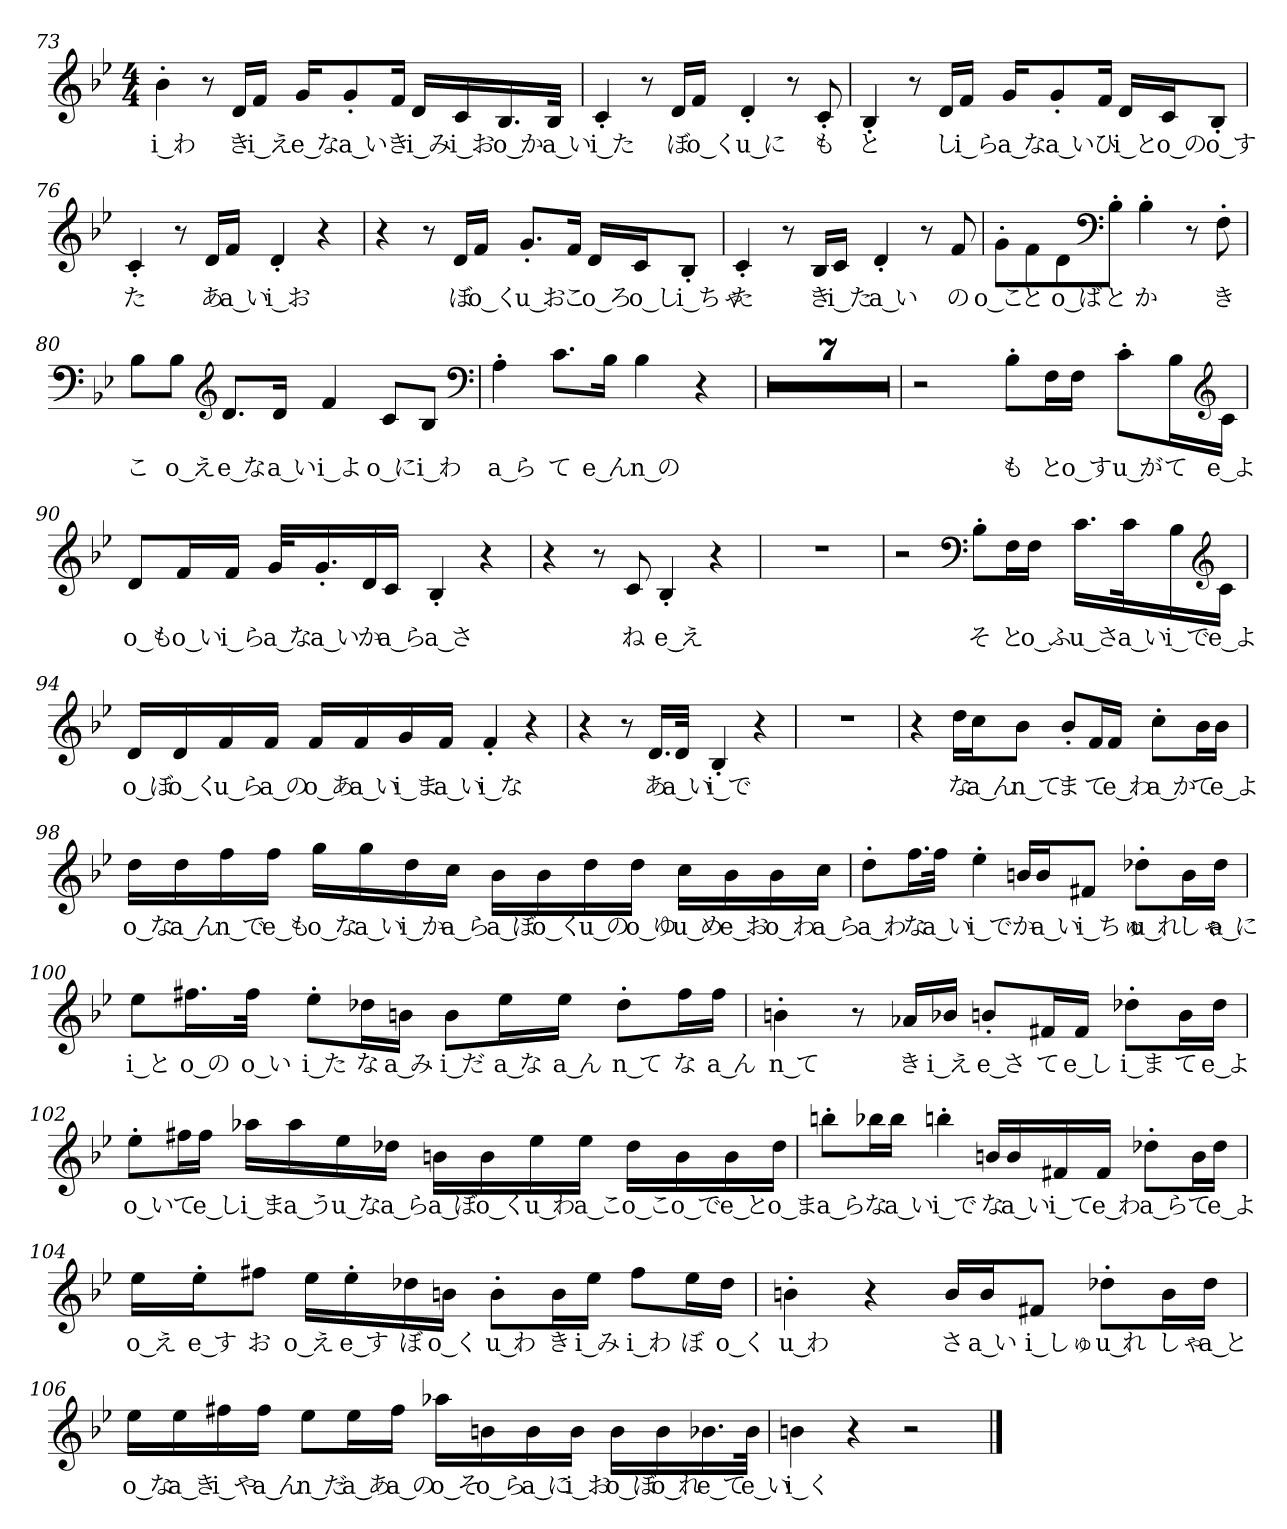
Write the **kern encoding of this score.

**kern	**text
*part1	*part1
*staff1	*staff1
*clefG2	*
*k[b-e-]	*
*M4/4	*
=73	=73
4b-'	i わ
8r	.
16dLL	- き
16fJJ	i え
16gKL	e な
8g'	a い
16fJk	- き
16dLL	i み
16c	i お
16.B-	o か
32B-JJk	a い
=74	=74
4c'	i た
8r	.
16dLL	- ぼ
16fJJ	o く
4d'	u に
8r	.
8c'	- も
=75	=75
4B-'	- と
8r	.
16dLL	- し
16fJJ	i ら
16gKL	a な
8g'	a い
16fJk	- ひ
16dLL	i と
16cJ	o の
8B-'J	o す
=76	=76
4c'	- た
8r	.
16dLL	- あ
16fJJ	a い
4d'	i お
4r	.
=77	=77
4r	.
8r	.
16dLL	- ぼ
16fJJ	o く
8.g'L	u お
16fJk	- こ
16dLL	o ろ
16cJ	o し
8B-'J	i ちゃ
=78	=78
4c'	- た
8r	.
16B-LL	- き
16cJJ	i た
4d'	a い
8r	.
8f	- の
=79	=79
8g'L	o こ
8f	- と
8d	o ば
*clefF4	*
8B-'J	- と
4B-'	- か
8r	.
8F'	- き
=80	=80
8B-L	- こ
8B-J	o え
*clefG2	*
8.dL	e な
16dJk	a い
4f	i よ
8cL	o に
8B-J	i わ
*clefF4	*
=81	=81
4A'	a ら
8.cL	- て
16B-Jk	e ん
4B-	n の
4r	.
=82	=82
1r	.
=83	=83
1r	.
=84	=84
1r	.
=85	=85
1r	.
=86	=86
1r	.
=87	=87
1r	.
=88	=88
1r	.
=89	=89
2r	.
8B-'L	- も
16FL	- と
16FJJ	o す
8c'L	u が
16B-L	- て
*clefG2	*
16cJJ	e よ
=90	=90
8dL	o も
16fL	o い
16fJJ	i ら
32gKLL	a な
16.g'	a い
16d	- か
16cJJ	a ら
4B-'	a さ
4r	.
=91	=91
4r	.
8r	.
8c	- ね
4B-'	e え
4r	.
=92	=92
1r	.
=93	=93
2r	.
*clefF4	*
8B-'L	- そ
16FL	- と
16FJJ	o ふ
16.cLL	u さ
32cK	a い
16B-	i で
*clefG2	*
16cJJ	e よ
=94	=94
16dLL	o ぼ
16d	o く
16f	u ら
16fJJ	a の
16fLL	o あ
16f	a い
16g	i ま
16fJJ	a い
4f'	i な
4r	.
=95	=95
4r	.
8r	.
16.dLL	- あ
32dJJk	a い
4B-'	i で
4r	.
=96	=96
1r	.
=97	=97
4r	.
16ddLL	- な
16ccJ	a ん
8b-J	n て
8b-'L	- ま
16fL	- て
16fJJ	e わ
8cc'L	a か
16b-L	- て
16b-JJ	e よ
=98	=98
16ddLL	o な
16dd	a ん
16ff	n で
16ffJJ	e も
16ggLL	o な
16gg	a い
16dd	i か
16ccJJ	a ら
16b-LL	a ぼ
16b-	o く
16dd	u の
16ddJJ	o ゆ
16ccLL	u め
16b-	e お
16b-	o わ
16ccJJ	a ら
=99	=99
8dd'L	a わ
16.ffL	- な
32ffJJk	a い
4ee-'	i で
16bnLL	- か
16bJ	a い
8f#XJ	i ちゅ
8dd-X'L	u れ
16bL	- しゃ
16dd-JJ	a に
=100	=100
8ee-L	i と
16.ff#XL	o の
32ff#JJk	o い
8ee-'L	i た
16dd-XL	- な
16bnJJ	a み
8bL	i だ
16ee-L	a な
16ee-JJ	a ん
8dd-'L	n て
16ff#L	- な
16ff#JJ	a ん
=101	=101
4bn'	n て
8r	.
16a-XLL	- き
16b-XJJ	i え
8bn'L	e さ
16f#XL	- て
16f#JJ	e し
8dd-X'L	i ま
16bL	- て
16dd-JJ	e よ
=102	=102
8ee-'L	o い
16ff#XL	- て
16ff#JJ	e し
16aa-XLL	i ま
16aa-	a う
16ee-	u な
16dd-XJJ	a ら
16bnLL	a ぼ
16b	o く
16ee-	u わ
16ee-JJ	a こ
16dd-LL	o こ
16b	o で
16b	e と
16dd-JJ	o ま
=103	=103
8bbn'L	a ら
16bb-XL	- な
16bb-JJ	a い
4bbn'	i で
16bnLL	- な
16b	a い
16f#X	i て
16f#JJ	e わ
8dd-X'L	a ら
16bL	- て
16dd-JJ	e よ
=104	=104
16ee-LL	o え
16ee-'J	e す
8ff#XJ	- お
16ee-LL	o え
16ee-'	e す
16dd-X	- ぼ
16bnJJ	o く
8b'L	u わ
16bL	- き
16ee-JJ	i み
8ff#L	i わ
16ee-L	- ぼ
16dd-JJ	o く
=105	=105
4bn'	u わ
4r	.
16bLL	- さ
16bJ	a い
8f#XJ	i しゅ
8dd-X'L	u れ
16bL	- しゃ
16dd-JJ	a と
=106	=106
16ee-LL	o な
16ee-	a き
16ff#X	i や
16ff#JJ	a ん
8ee-L	n だ
16ee-L	a あ
16ff#JJ	a の
16aa-XLL	o そ
16bn	o ら
16b	a に
16bJJ	i お
16bLL	o ぼ
16b	o れ
16.b-X	e て
32b-JJk	e い
=107	=107
4bn	i く
4r	.
2r	.
==	==
*-	*-
